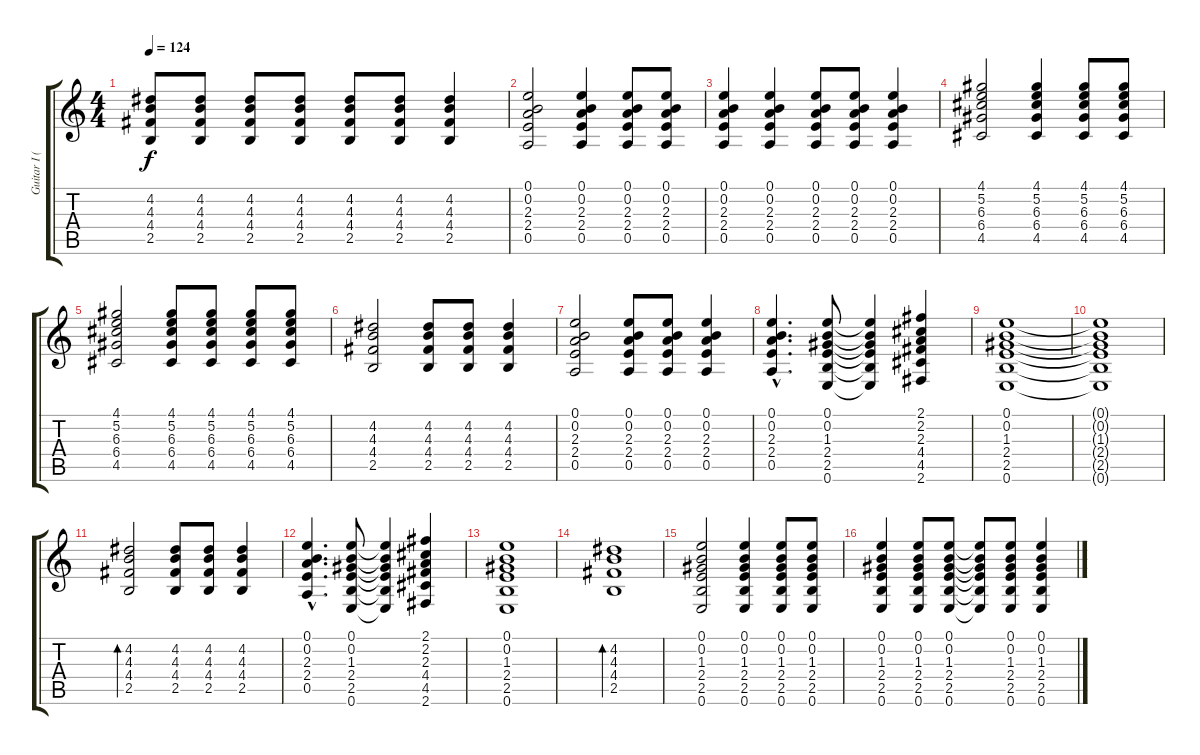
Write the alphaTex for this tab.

\track ("Guitar I (Rythm)" "Guitar I (") {instrument acousticguitarsteel}
\staff {score tabs}
\tuning (E4 B3 G3 D3 A2 E2) {hide}
\ts (4 4)
\tempo 124
\clef g2
\ks c
(4.2 4.3 4.4 2.5).8{dy f} (4.2 4.3 4.4 2.5).8 (4.2 4.3 4.4 2.5).8 (4.2 4.3 4.4 2.5).8 (4.2 4.3 4.4 2.5).8 (4.2 4.3 4.4 2.5).8 (4.2 4.3 4.4 2.5).4 |
(0.1 0.2 2.3 2.4 0.5).2 (0.1 0.2 2.3 2.4 0.5).4 (0.1 0.2 2.3 2.4 0.5).8 (0.1 0.2 2.3 2.4 0.5).8 |
(0.1 0.2 2.3 2.4 0.5).4 (0.1 0.2 2.3 2.4 0.5).4 (0.1 0.2 2.3 2.4 0.5).8 (0.1 0.2 2.3 2.4 0.5).8 (0.1 0.2 2.3 2.4 0.5).4 |
(4.1 5.2 6.3 6.4 4.5).2 (4.1 5.2 6.3 6.4 4.5).4 (4.1 5.2 6.3 6.4 4.5).8 (4.1 5.2 6.3 6.4 4.5).8 |
(4.1 5.2 6.3 6.4 4.5).2 (4.1 5.2 6.3 6.4 4.5).8 (4.1 5.2 6.3 6.4 4.5).8 (4.1 5.2 6.3 6.4 4.5).8 (4.1 5.2 6.3 6.4 4.5).8 |
(4.2 4.3 4.4 2.5).2 (4.2 4.3 4.4 2.5).8 (4.2 4.3 4.4 2.5).8 (4.2 4.3 4.4 2.5).4 |
(0.1 0.2 2.3 2.4 0.5).2 (0.1 0.2 2.3 2.4 0.5).8 (0.1 0.2 2.3 2.4 0.5).8 (0.1 0.2 2.3 2.4 0.5).4 |
(0.1{hac} 0.2{hac} 2.3{hac} 2.4{hac} 0.5{hac}).4{d} (0.1 0.2 1.3 2.4 2.5 0.6).8 (0.1{t} 0.2{t} 1.3{t} 2.4{t} 2.5{t} 0.6{t}).4 (2.1 2.2 2.3 4.4 4.5 2.6).4 |
(0.1 0.2 1.3 2.4 2.5 0.6).1 |
(0.1{t} 0.2{t} 1.3{t} 2.4{t} 2.5{t} 0.6{t}).1 |
(4.2 4.3 4.4 2.5).2{bd 120} (4.2 4.3 4.4 2.5).8 (4.2 4.3 4.4 2.5).8 (4.2 4.3 4.4 2.5).4 |
(0.1{hac} 0.2{hac} 2.3{hac} 2.4{hac} 0.5{hac}).4{d} (0.1 0.2 1.3 2.4 2.5 0.6).8 (0.1{t} 0.2{t} 1.3{t} 2.4{t} 2.5{t} 0.6{t}).4 (2.1 2.2 2.3 4.4 4.5 2.6).4 |
(0.1 0.2 1.3 2.4 2.5 0.6).1 |
(4.2 4.3 4.4 2.5).1{bd 120} |
(0.1 0.2 1.3 2.4 2.5 0.6).2 (0.1 0.2 1.3 2.4 2.5 0.6).4 (0.1 0.2 1.3 2.4 2.5 0.6).8 (0.1 0.2 1.3 2.4 2.5 0.6).8 |
(0.1 0.2 1.3 2.4 2.5 0.6).4 (0.1 0.2 1.3 2.4 2.5 0.6).8 (0.1 0.2 1.3 2.4 2.5 0.6).8 (0.1{t} 0.2{t} 1.3{t} 2.4{t} 2.5{t} 0.6{t}).8 (0.1 0.2 1.3 2.4 2.5 0.6).8 (0.1 0.2 1.3 2.4 2.5 0.6).4
